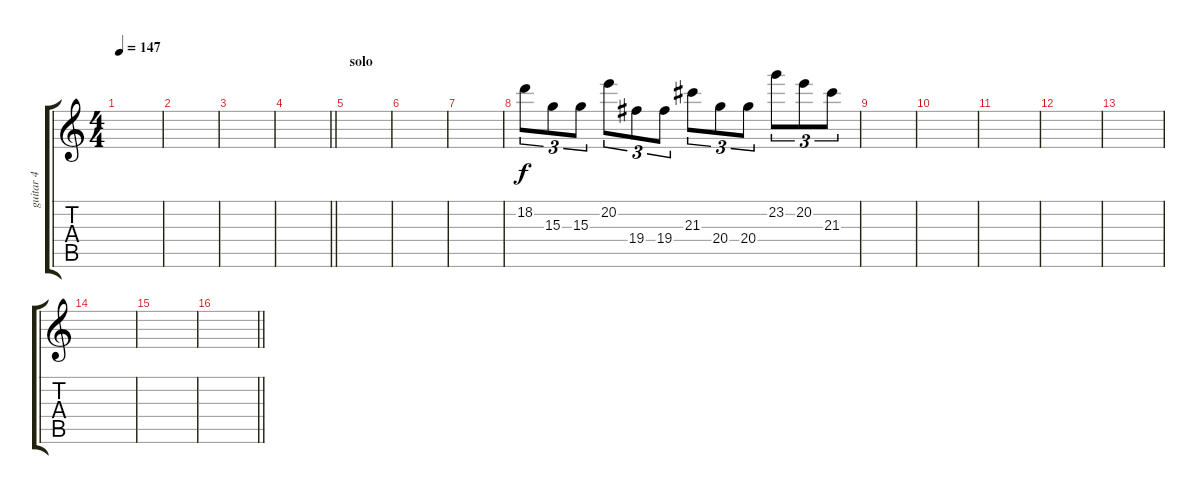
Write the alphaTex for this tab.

\track ("guitar 4" "guitar 4") {instrument distortionguitar}
\staff {score tabs}
\tuning (Db4 Ab3 E3 B2 Gb2 B1) {hide}
\ts (4 4)
\section ("" "")
\tempo 147
\clef g2
\ks c
|
|
|
\barLineRight lightlight
|
\section ("" "solo")
|
|
|
18.2.8{tu (3 2)} 15.3.8{tu (3 2)} 15.3.8{tu (3 2)} 20.2.8{tu (3 2)} 19.4.8{tu (3 2)} 19.4.8{tu (3 2)} 21.3.8{tu (3 2)} 20.4.8{tu (3 2)} 20.4.8{tu (3 2)} 23.2.8{tu (3 2)} 20.2.8{tu (3 2)} 21.3.8{tu (3 2)} |
|
|
|
|
|
|
|
\barLineRight lightlight
